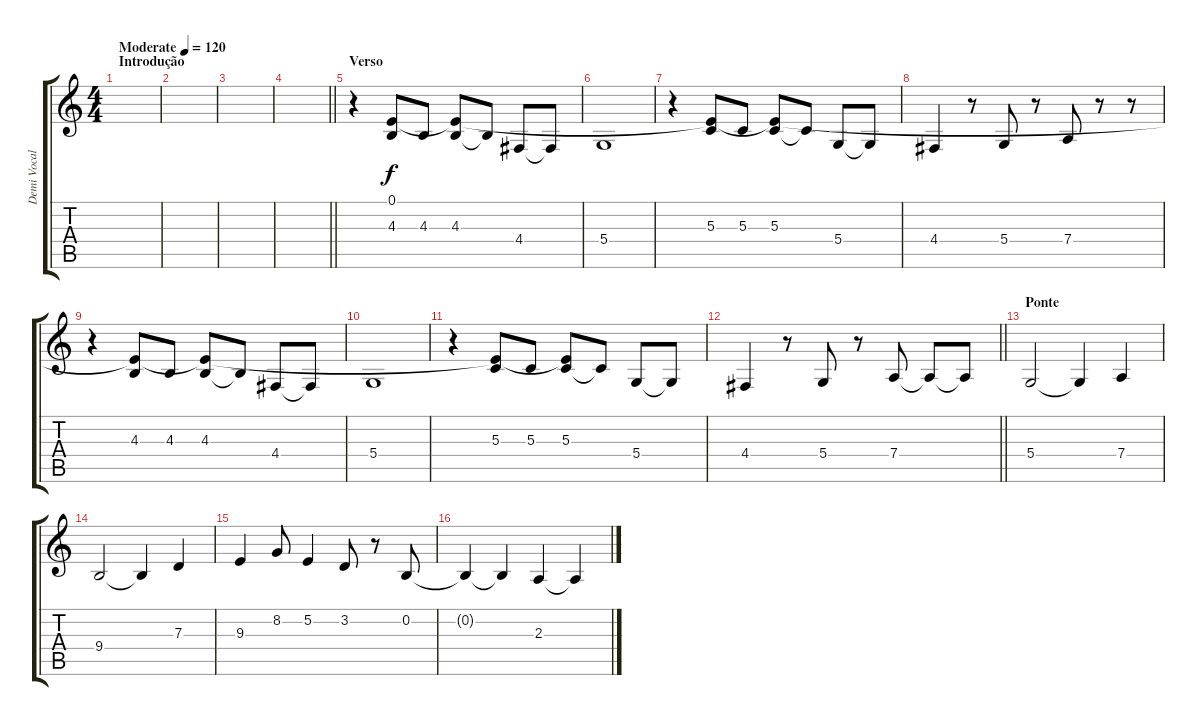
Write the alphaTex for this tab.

\track ("Demi Vocal" "Demi Vocal") {instrument acousticgrandpiano}
\staff {score tabs}
\tuning (E4 B3 G3 D3 A2 E2) {hide}
\ts (4 4)
\section ("" "Introdução")
\tempo (120 "Moderate")
\clef g2
\ks c
|
|
|
\barLineRight lightlight
|
\section ("" "Verso")
r.4 (0.1 4.3).8 4.3.8 (0.1{t} 4.3).8 4.3{t}.8 4.4.8 4.4{t}.8 |
5.4.1 |
r.4 (0.1{t} 5.3).8 5.3.8 (0.1{t} 5.3).8 5.3{t}.8 5.4.8 5.4{t}.8 |
4.4.4 r.8 5.4.8 r.8 7.4.8 r.8 r.8 |
r.4 (0.1{t} 4.3).8 4.3.8 (0.1{t} 4.3).8 4.3{t}.8 4.4.8 4.4{t}.8 |
5.4.1 |
r.4 (0.1{t} 5.3).8 5.3.8 (0.1{t} 5.3).8 5.3{t}.8 5.4.8 5.4{t}.8 |
\barLineRight lightlight
4.4.4 r.8 5.4.8 r.8 7.4.8 7.4{t}.8 7.4{t}.8 |
\section ("" "Ponte")
5.4.2 5.4{t}.4 7.4.4 |
9.4.2 9.4{t}.4 7.3.4 |
9.3.4 8.2.8 5.2.4 3.2.8 r.8 0.2.8 |
0.2{t}.4 0.2{t}.4 2.3.4 2.3{t}.4
